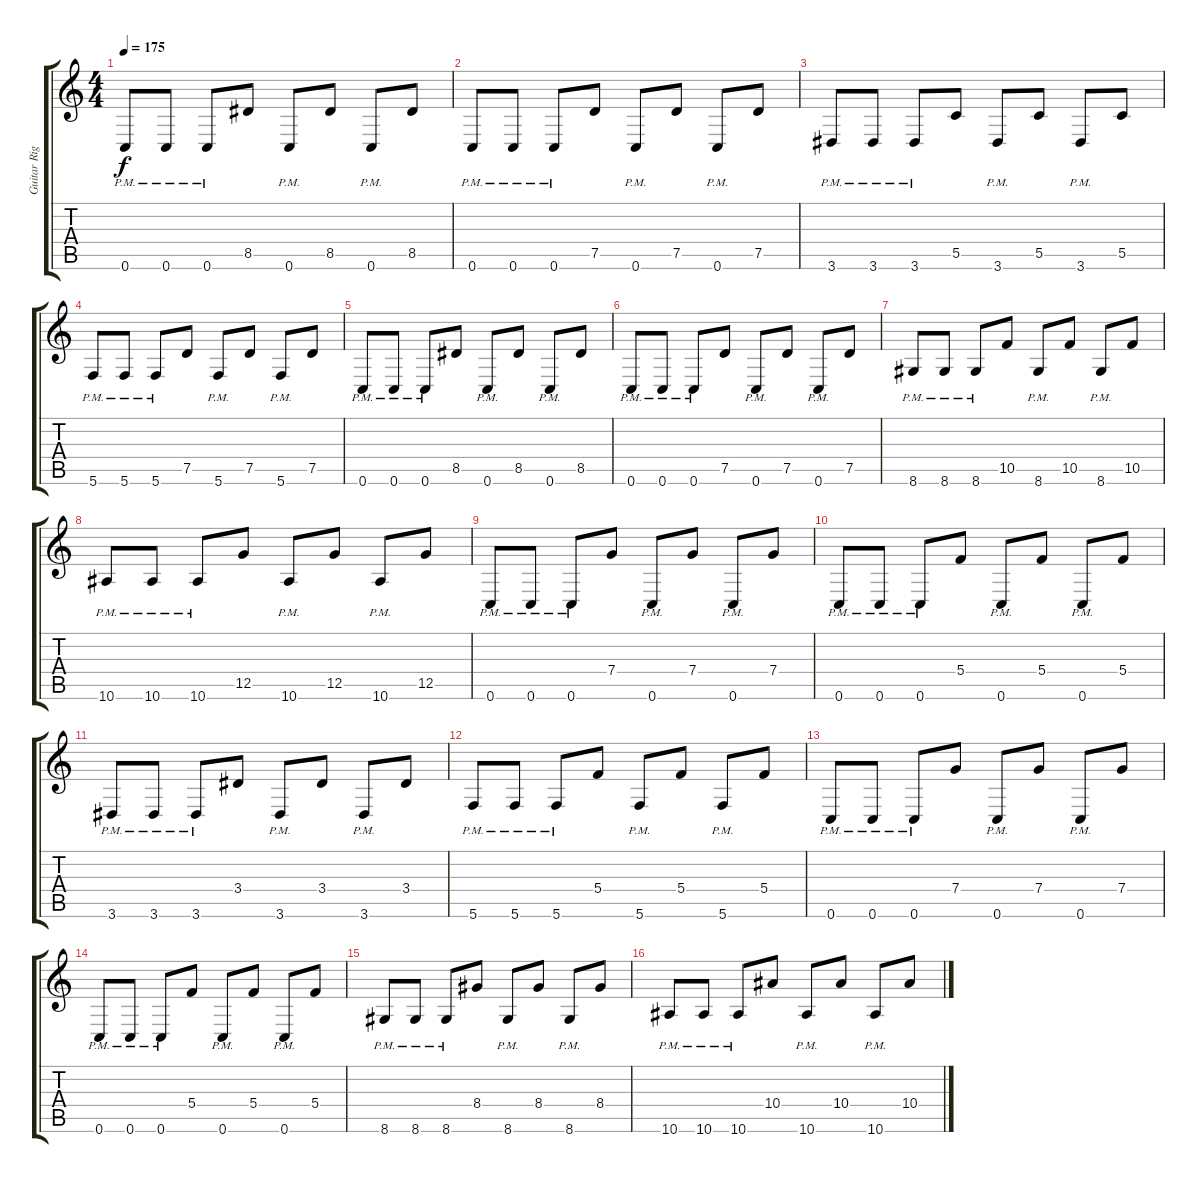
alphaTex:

\track ("Guitar Right" "Guitar Rig") {instrument distortionguitar}
\staff {score tabs}
\tuning (D4 A3 F3 C3 G2 C2) {hide}
\ts (4 4)
\tempo 175
\clef g2
\ks c
0.6{pm}.8{dy f} 0.6{pm}.8 0.6{pm}.8 8.5.8 0.6{pm}.8 8.5.8 0.6{pm}.8 8.5.8 |
0.6{pm}.8 0.6{pm}.8 0.6{pm}.8 7.5.8 0.6{pm}.8 7.5.8 0.6{pm}.8 7.5.8 |
3.6{pm}.8 3.6{pm}.8 3.6{pm}.8 5.5.8 3.6{pm}.8 5.5.8 3.6{pm}.8 5.5.8 |
5.6{pm}.8 5.6{pm}.8 5.6{pm}.8 7.5.8 5.6{pm}.8 7.5.8 5.6{pm}.8 7.5.8 |
0.6{pm}.8 0.6{pm}.8 0.6{pm}.8 8.5.8 0.6{pm}.8 8.5.8 0.6{pm}.8 8.5.8 |
0.6{pm}.8 0.6{pm}.8 0.6{pm}.8 7.5.8 0.6{pm}.8 7.5.8 0.6{pm}.8 7.5.8 |
8.6{pm}.8 8.6{pm}.8 8.6{pm}.8 10.5.8 8.6{pm}.8 10.5.8 8.6{pm}.8 10.5.8 |
10.6{pm}.8 10.6{pm}.8 10.6{pm}.8 12.5.8 10.6{pm}.8 12.5.8 10.6{pm}.8 12.5.8 |
0.6{pm}.8 0.6{pm}.8 0.6{pm}.8 7.4.8 0.6{pm}.8 7.4.8 0.6{pm}.8 7.4.8 |
0.6{pm}.8 0.6{pm}.8 0.6{pm}.8 5.4.8 0.6{pm}.8 5.4.8 0.6{pm}.8 5.4.8 |
3.6{pm}.8 3.6{pm}.8 3.6{pm}.8 3.4.8 3.6{pm}.8 3.4.8 3.6{pm}.8 3.4.8 |
5.6{pm}.8 5.6{pm}.8 5.6{pm}.8 5.4.8 5.6{pm}.8 5.4.8 5.6{pm}.8 5.4.8 |
0.6{pm}.8 0.6{pm}.8 0.6{pm}.8 7.4.8 0.6{pm}.8 7.4.8 0.6{pm}.8 7.4.8 |
0.6{pm}.8 0.6{pm}.8 0.6{pm}.8 5.4.8 0.6{pm}.8 5.4.8 0.6{pm}.8 5.4.8 |
8.6{pm}.8 8.6{pm}.8 8.6{pm}.8 8.4.8 8.6{pm}.8 8.4.8 8.6{pm}.8 8.4.8 |
10.6{pm}.8 10.6{pm}.8 10.6{pm}.8 10.4.8 10.6{pm}.8 10.4.8 10.6{pm}.8 10.4.8
